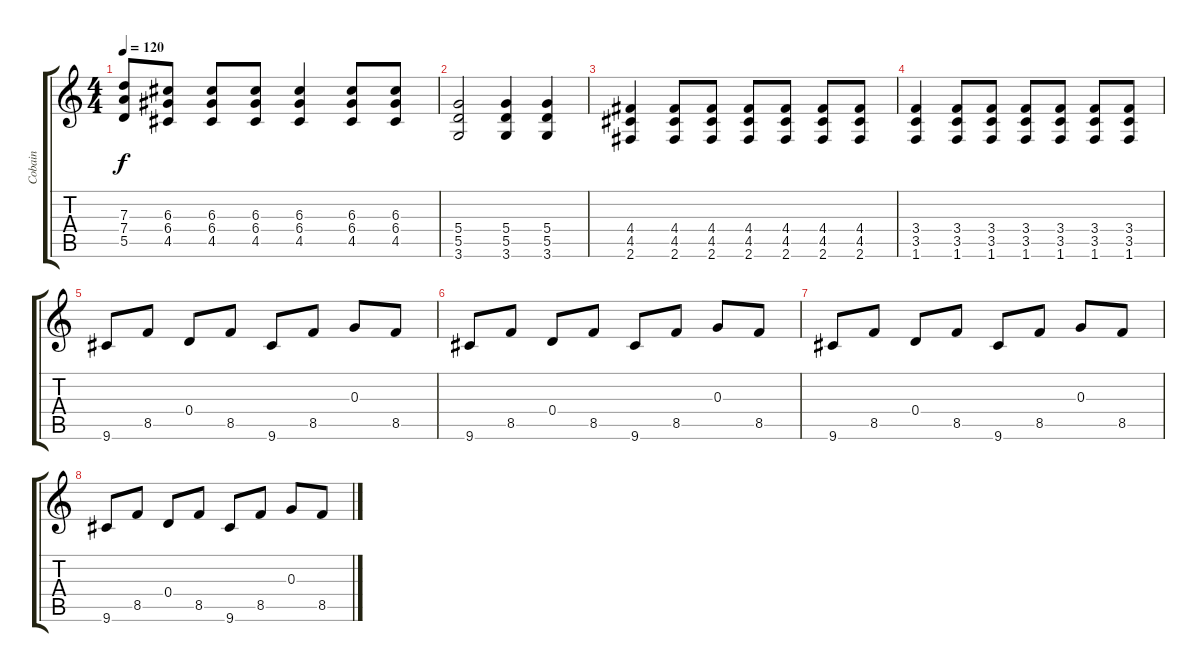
\track ("Cobain" "Cobain") {instrument distortionguitar}
\staff {score tabs}
\tuning (E4 B3 G3 D3 A2 E2) {hide}
\ts (4 4)
\tempo 120
\clef g2
\ks c
(7.3 7.4 5.5).8{dy f} (6.3 6.4 4.5).8 (6.3 6.4 4.5).8 (6.3 6.4 4.5).8 (6.3 6.4 4.5).4 (6.3 6.4 4.5).8 (6.3 6.4 4.5).8 |
(5.4 5.5 3.6).2 (5.4 5.5 3.6).4 (5.4 5.5 3.6).4 |
(4.4 4.5 2.6).4 (4.4 4.5 2.6).8 (4.4 4.5 2.6).8 (4.4 4.5 2.6).8 (4.4 4.5 2.6).8 (4.4 4.5 2.6).8 (4.4 4.5 2.6).8 |
(3.4 3.5 1.6).4 (3.4 3.5 1.6).8 (3.4 3.5 1.6).8 (3.4 3.5 1.6).8 (3.4 3.5 1.6).8 (3.4 3.5 1.6).8 (3.4 3.5 1.6).8 |
9.6.8{instrument electricguitarmuted} 8.5.8 0.4.8{instrument distortionguitar} 8.5.8 9.6.8{instrument electricguitarmuted} 8.5.8 0.3.8{instrument distortionguitar} 8.5.8 |
9.6.8{instrument electricguitarmuted} 8.5.8 0.4.8{instrument distortionguitar} 8.5.8 9.6.8{instrument electricguitarmuted} 8.5.8 0.3.8{instrument distortionguitar} 8.5.8 |
9.6.8{instrument electricguitarmuted} 8.5.8 0.4.8{instrument distortionguitar} 8.5.8 9.6.8{instrument electricguitarmuted} 8.5.8 0.3.8{instrument distortionguitar} 8.5.8 |
9.6.8{instrument electricguitarmuted} 8.5.8 0.4.8{instrument distortionguitar} 8.5.8 9.6.8{instrument electricguitarmuted} 8.5.8 0.3.8{instrument distortionguitar} 8.5.8
